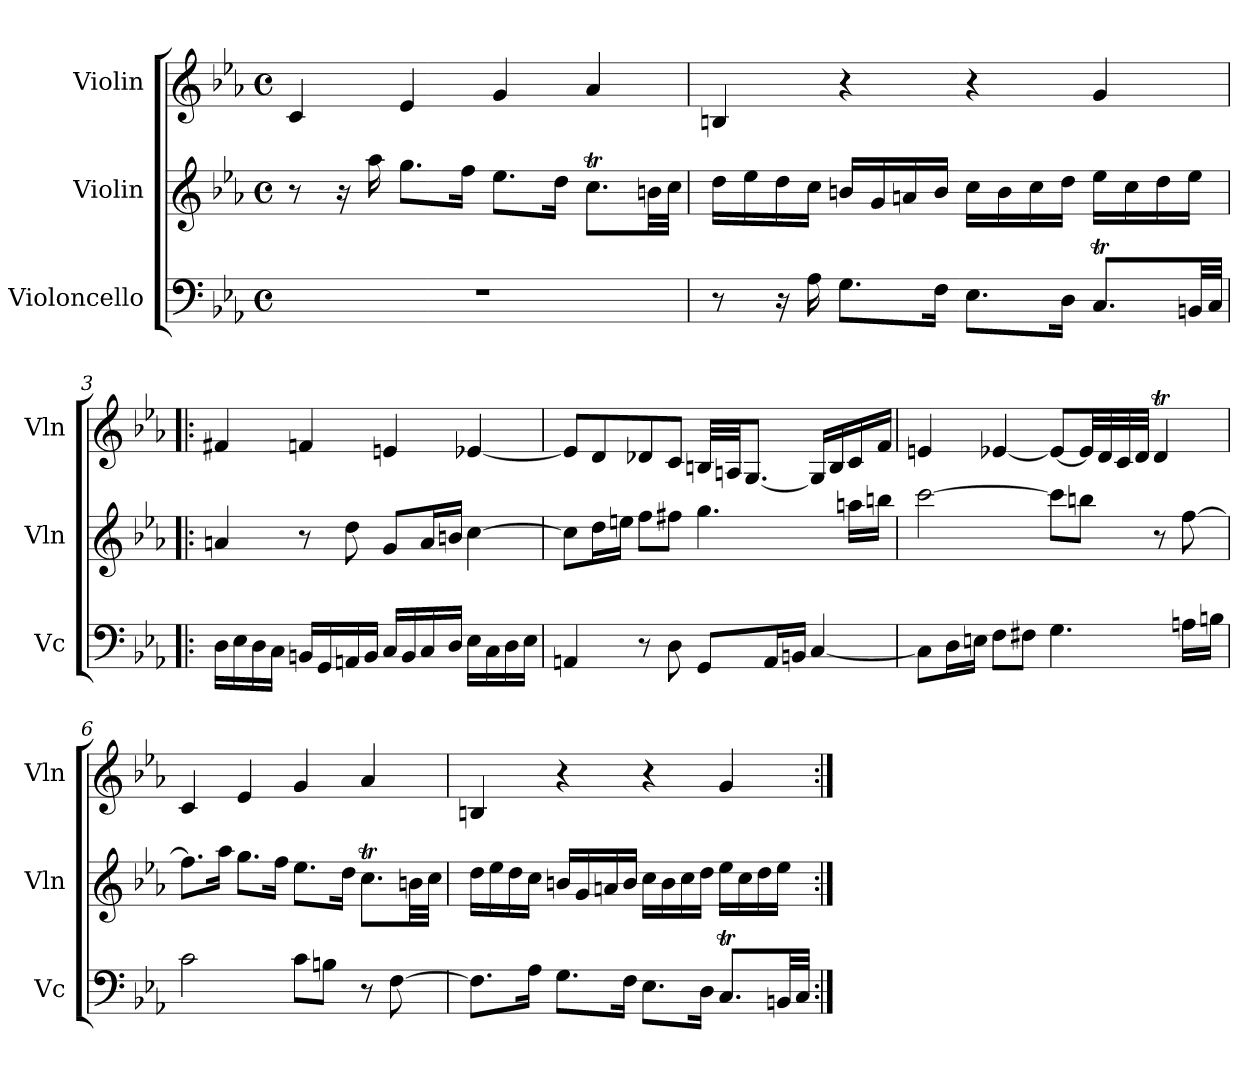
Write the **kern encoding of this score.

**kern	**kern	**kern
*part3	*part2	*part1
*staff3	*staff2	*staff1
*I"Violoncello	*I"Violin	*I"Violin
*I'Vc	*I'Vln	*I'Vln
*clefF4	*clefG2	*clefG2
*k[b-e-a-]	*k[b-e-a-]	*k[b-e-a-]
*M4/4	*M4/4	*M4/4
*met(c)	*met(c)	*met(c)
=1	=1	=1
1r	8r	4c/
.	16r	.
.	16aa-\	.
.	8.gg\L	4e-/
.	16ff\Jk	.
.	8.ee-\L	4g/
.	16dd\Jk	.
.	8.ccT\L	4a-/
.	32bn\LL	.
.	32cc\JJJ	.
=2	=2	=2
8r	16dd\LL	4Bn/
.	16ee-\	.
16r	16dd\	.
16A-\	16cc\JJ	.
8.G\L	16bn/LL	4r
.	16g/	.
.	16an/	.
16F\Jk	16b/JJ	.
8.E-\L	16cc\LL	4r
.	16b\	.
.	16cc\	.
16D\Jk	16dd\JJ	.
8.CT/L	16ee-\LL	4g/
.	16cc\	.
.	16dd\	.
32BBn/LL	16ee-\JJ	.
32C/JJJ	.	.
=3!|:	=3!|:	=3!|:
16D\LL	4an/	4f#X/
16E-\	.	.
16D\	.	.
16C\JJ	.	.
16BBn/LL	8r	4fn/
16GG/	.	.
16AAn/	8dd\	.
16BB/JJ	.	.
16C/LL	8g/L	4en/
16BB/	.	.
16C/	16a/L	.
16D/JJ	16bn/JJ	.
16E-\LL	[4cc\	[4e-X/
16C\	.	.
16D\	.	.
16E-\JJ	.	.
=4	=4	=4
4AAn/	8cc\L]	8e-/L]
.	16dd\L	8d/
.	16een\JJ	.
8r	8ff\L	8d-X/
8D\	8ff#X\J	8c/J
8GG/L	4.gg\	32Bn/LLL
.	.	32An/JJ
.	.	[8.G/J
16AA/L	.	.
16BBn/JJ	.	.
[4C/	.	16G/LL]
.	.	16B/
.	16aan\LL	16c/
.	16bbn\JJ	16f/JJ
=5	=5	=5
8C\L]	[2ccc\	4en/
16D\L	.	.
16En\JJ	.	.
8F\L	.	[4e-X/
8F#X\J	.	.
4.G\	8ccc\L]	8e-/L_
.	8bbn\J	32e-/LL]
.	.	32d/
.	.	32c/
.	.	32d/JJJ
.	8r	4dt/
16An\LL	[8ff\	.
16Bn\JJ	.	.
=6	=6	=6
2c\	8.ff\L]	4c/
.	16aa-\Jk	.
.	8.gg\L	4e-/
.	16ff\Jk	.
8c\L	8.ee-\L	4g/
8Bn\J	.	.
.	16dd\Jk	.
8r	8.ccT\L	4a-/
[8F\	.	.
.	32bn\LL	.
.	32cc\JJJ	.
=7	=7	=7
8.F\L]	16dd\LL	4Bn/
.	16ee-\	.
.	16dd\	.
16A-\Jk	16cc\JJ	.
8.G\L	16bn/LL	4r
.	16g/	.
.	16an/	.
16F\Jk	16b/JJ	.
8.E-\L	16cc\LL	4r
.	16b\	.
.	16cc\	.
16D\Jk	16dd\JJ	.
8.CT/L	16ee-\LL	4g/
.	16cc\	.
.	16dd\	.
32BBn/LL	16ee-\JJ	.
32C/JJJ	.	.
=:|!	=:|!	=:|!
*-	*-	*-
